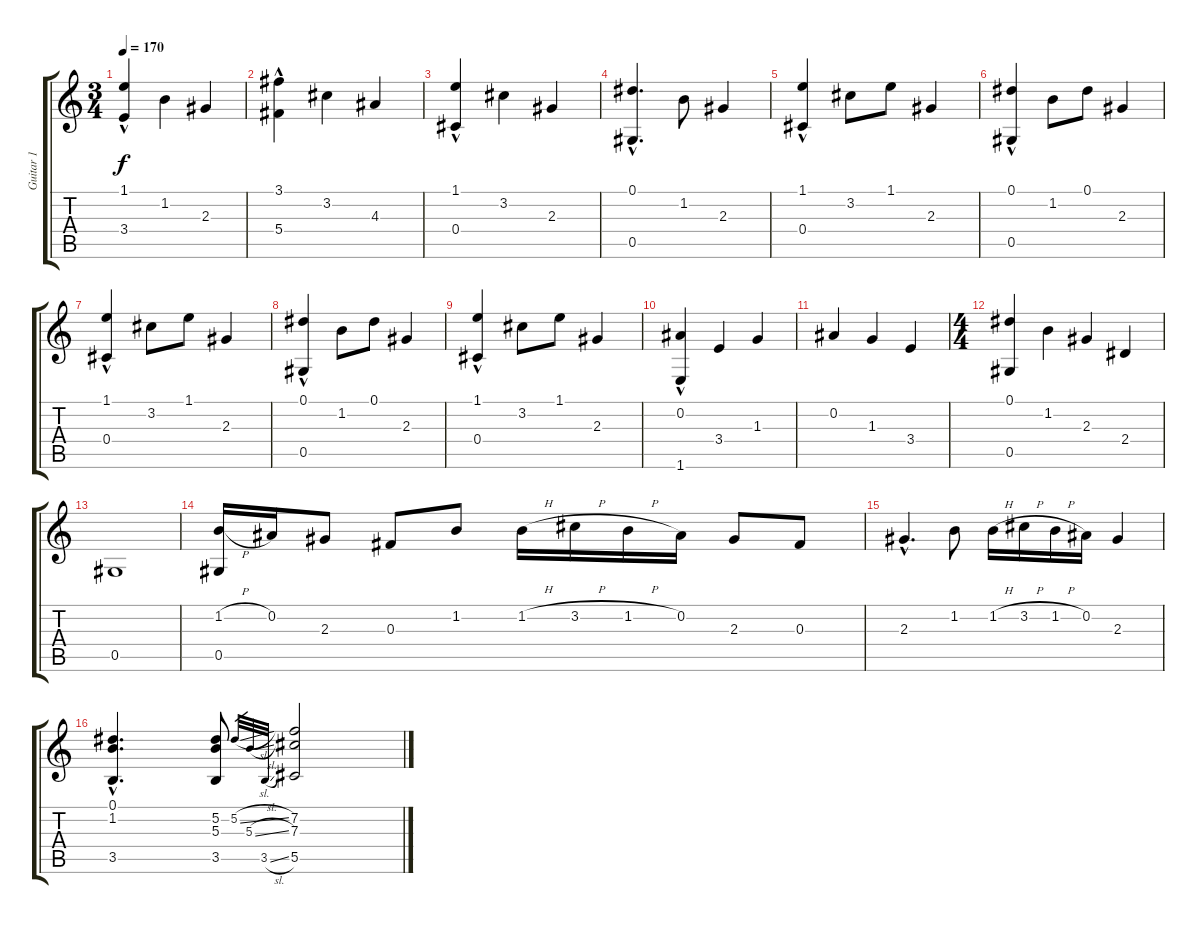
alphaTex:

\track ("Guitar 1" "Guitar 1") {instrument acousticguitarnylon}
\staff {score tabs}
\tuning (Eb4 Bb3 Gb3 Db3 Ab2 Eb2) {hide}
\ts (3 4)
\tempo 170
\clef g2
\ks c
(1.1 3.4{hac}).4{dy f} 1.2.4 2.3.4 |
(3.1 5.4{hac}).4 3.2.4 4.3.4 |
(1.1 0.4{hac}).4 3.2.4 2.3.4 |
(0.1{hac} 0.5{hac}).4{d} 1.2.8 2.3.4 |
(1.1 0.4{hac}).4 3.2.8 1.1.8 2.3.4 |
(0.1 0.5{hac}).4 1.2.8 0.1.8 2.3.4 |
(1.1 0.4{hac}).4 3.2.8 1.1.8 2.3.4 |
(0.1 0.5{hac}).4 1.2.8 0.1.8 2.3.4 |
(1.1 0.4{hac}).4 3.2.8 1.1.8 2.3.4 |
(0.2 1.6{hac}).4 3.4.4 1.3.4 |
0.2.4 1.3.4 3.4.4 |
\ts (4 4)
(0.1 0.5).4 1.2.4 2.3.4 2.4.4 |
0.5.1 |
(1.2{h} 0.5).16 0.2.16 2.3.8 0.3.8 1.2.8 1.2{h}.16 3.2{h}.16 1.2{h}.16 0.2.16 2.3.8 0.3.8 |
2.3{hac}.4{d} 1.2.8 1.2{h}.16 3.2{h}.16 1.2{h}.16 0.2.16 2.3.4 |
(0.1{hac} 1.2{hac} 3.5{hac}).4{d} (5.2 5.3 3.5).8 5.2{sl}.32{gr} 5.3{sl}.32{gr} 3.5{sl}.32{gr} (7.2 7.3 5.5).2
